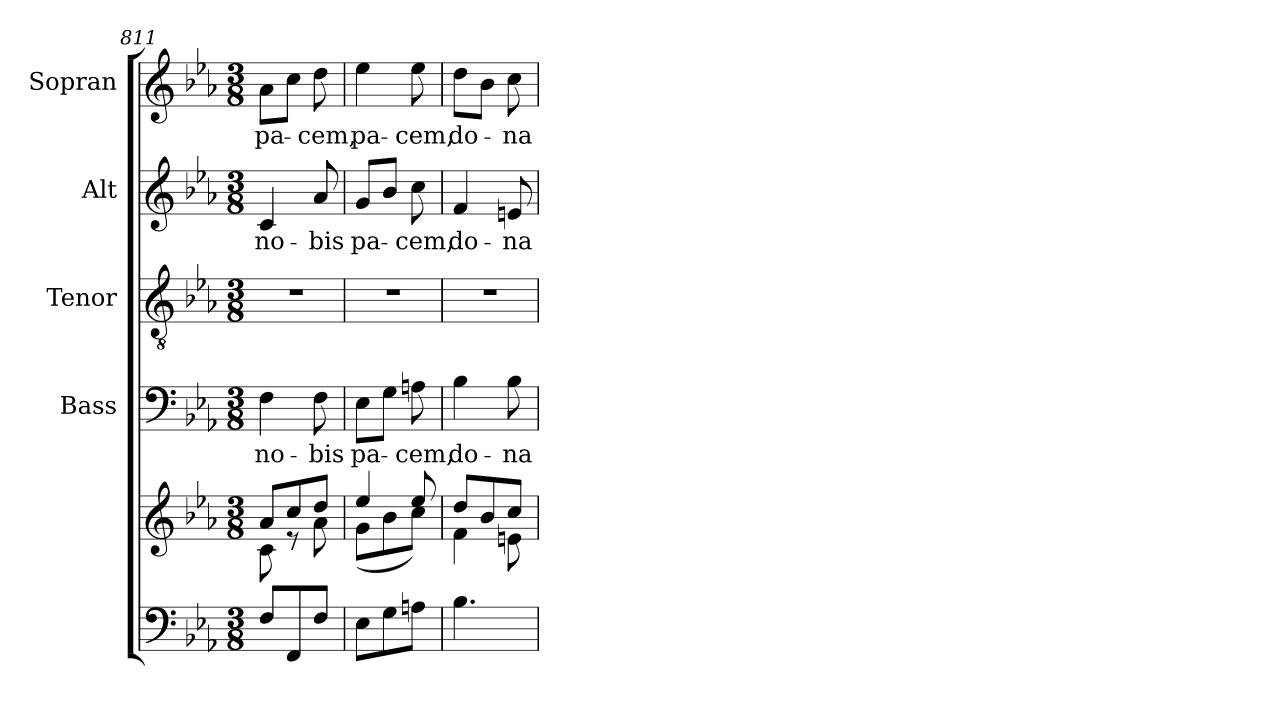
**kern	**kern	**kern	**text	**kern	**kern	**text	**kern	**text
*part5	*part5	*part4	*part4	*part3	*part2	*part2	*part1	*part1
*staff6	*staff5	*staff4	*staff4	*staff3	*staff2	*staff2	*staff1	*staff1
*	*	*I"Bass	*	*I"Tenor	*I"Alt	*	*I"Sopran	*
*	*	*I'B.	*	*I'T.	*I'A.	*	*I'S.	*
*clefF4	*clefG2	*clefF4	*	*clefGv2	*clefG2	*	*clefG2	*
*k[b-e-a-]	*k[b-e-a-]	*k[b-e-a-]	*	*k[b-e-a-]	*k[b-e-a-]	*	*k[b-e-a-]	*
*E-:	*E-:	*E-:	*	*E-:	*E-:	*	*E-:	*
*M3/8	*M3/8	*M3/8	*	*M3/8	*M3/8	*	*M3/8	*
=811	=811	=811	=811	=811	=811	=811	=811	=811
*	*^	*	*	*	*	*	*	*
!	!	!	!	!LO:LY:b	!	!	!LO:LY:b	!	!LO:LY:b
8F/L	8a-/L	8c\	4F\	no-	4.r	4c/	no-	8a-\L	pa-
8FF/	8cc/	8re	.	.	.	.	.	8cc\J	.
!	!	!	!	!LO:LY:b	!	!	!LO:LY:b	!	!LO:LY:b
8F/J	8dd/J	8a-\	8F\	-bis	.	8a-/	-bis	8dd\	-cem,
=812	=812	=812	=812	=812	=812	=812	=812	=812	=812
!	!	!	!	!LO:LY:b	!	!	!LO:LY:b	!	!LO:LY:b
8E-\L	4ee-/	(<8g\L	8E-\L	pa-	4.r	8g/L	pa-	4ee-\	pa-
8G\	.	8b-\	8G\J	.	.	8b-/J	.	.	.
!	!	!	!	!LO:LY:b	!	!	!LO:LY:b	!	!LO:LY:b
8An\J	8ee-/	8cc\J)	8An\	-cem,	.	8cc\	-cem,	8ee-\	-cem,
=813	=813	=813	=813	=813	=813	=813	=813	=813	=813
!	!	!	!	!LO:LY:b	!	!	!LO:LY:b	!	!LO:LY:b
4.B-\	8dd/L	4f\	4B-\	do-	4.r	4f/	do-	8dd\L	do-
.	8b-/	.	.	.	.	.	.	8b-\J	.
!	!	!	!	!LO:LY:b	!	!	!LO:LY:b	!	!LO:LY:b
.	8cc/J	8en\	8B-\	-na	.	8en/	-na	8cc\	-na
*	*v	*v	*	*	*	*	*	*	*
=	=	=	=	=	=	=	=	=
*-	*-	*-	*-	*-	*-	*-	*-	*-
